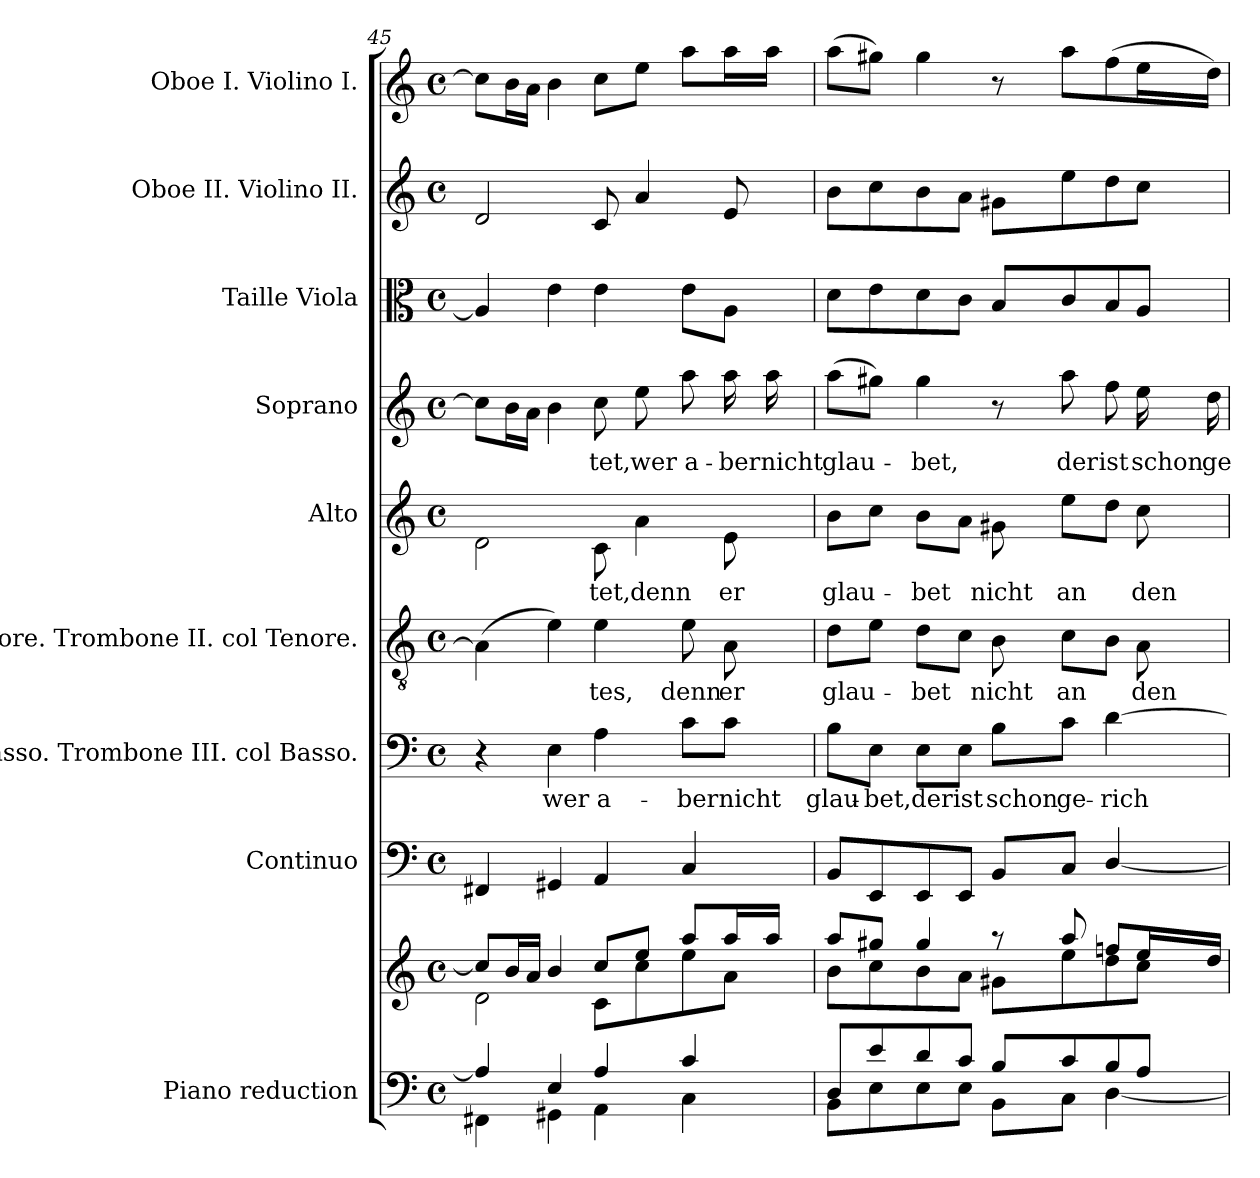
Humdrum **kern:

**kern	**kern	**kern	**kern	**text	**kern	**text	**kern	**text	**kern	**text	**kern	**kern	**kern
*part9	*part9	*part8	*part7	*part7	*part6	*part6	*part5	*part5	*part4	*part4	*part3	*part2	*part1
*staff10	*staff9	*staff8	*staff7	*staff7	*staff6	*staff6	*staff5	*staff5	*staff4	*staff4	*staff3	*staff2	*staff1
*I"Piano reduction	*	*I"Continuo	*I"Basso. Trombone III. col Basso.	*	*I"Tenore. Trombone II. col Tenore.	*	*I"Alto	*	*I"Soprano	*	*I"Taille Viola	*I"Oboe II. Violino II.	*I"Oboe I. Violino I.
*I'Pno	*	*	*	*	*	*	*	*	*	*	*	*I'Ob	*I'Ob
*clefF4	*clefG2	*clefF4	*clefF4	*	*clefGv2	*	*clefG2	*	*clefG2	*	*clefC3	*clefG2	*clefG2
*k[]	*k[]	*k[]	*k[]	*	*k[]	*	*k[]	*	*k[]	*	*k[]	*k[]	*k[]
*M4/4	*M4/4	*M4/4	*M4/4	*	*M4/4	*	*M4/4	*	*M4/4	*	*M4/4	*M4/4	*M4/4
*met(c)	*met(c)	*met(c)	*met(c)	*	*met(c)	*	*met(c)	*	*met(c)	*	*met(c)	*met(c)	*met(c)
=45	=45	=45	=45	=45	=45	=45	=45	=45	=45	=45	=45	=45	=45
*^	*^	*	*	*	*	*	*	*	*	*	*	*	*
4A/]	4FF#X\	8cc/L]	2d\	4FF#X/	4r	.	(4A\]	.	2d\	.	8cc\L]	.	4A/]	2d/	8cc\L]
.	.	16b/L	.	.	.	.	.	.	.	.	16b\L	.	.	.	16b\L
.	.	16a/JJ	.	.	.	.	.	.	.	.	16a\JJ	.	.	.	16a\JJ
!	!	!	!	!	!	!LO:LY:b	!	!	!	!	!	!	!	!	!
4E/	4GG#X\	4b/	.	4GG#X/	4E\	wer	4e\)	.	.	.	4b\	.	4e\	.	4b\
!	!	!	!	!	!	!LO:LY:b	!	!LO:LY:b	!	!LO:LY:b	!	!LO:LY:b	!	!	!
4A/	4AA\	8cc/L	8c\L	4AA/	4A\	a-	4e\	-tes,	8c\	tet,	8cc\	tet,	4e\	8c/	8cc\L
!	!	!	!	!	!	!	!	!	!	!LO:LY:b	!	!LO:LY:b	!	!	!
.	.	8ee/J	8cc\	.	.	.	.	.	4a\	denn	8ee\	wer	.	4a/	8ee\J
!	!	!	!	!	!	!LO:LY:b	!	!LO:LY:b	!	!	!	!LO:LY:b	!	!	!
4c/	4C\	8aa/L	8ee\	4C/	8c\L	-ber	8e\	denn	.	.	8aa\	a-	8e\L	.	8aa\L
!	!	!	!	!	!	!LO:LY:b	!	!LO:LY:b	!	!LO:LY:b	!	!LO:LY:b	!	!	!
.	.	16aa/L	8a\J	.	8c\J	nicht	8A\	er	8e\	er	16aa\	-ber	8A\J	8e/	16aa\L
!	!	!	!	!	!	!	!	!	!	!	!	!LO:LY:b	!	!	!
.	.	16aa/JJ	.	.	.	.	.	.	.	.	16aa\	nicht	.	.	16aa\JJ
!!LO:PB:g=z
=46	=46	=46	=46	=46	=46	=46	=46	=46	=46	=46	=46	=46	=46	=46	=46
!	!	!	!	!	!	!LO:LY:b	!	!LO:LY:b	!	!LO:LY:b	!	!LO:LY:b	!	!	!
8D/L	8BB\L	8aa/L	8b\L	8BB/L	8B\L	glau-	8d\L	glau-	8b\L	glau-	(8aa\L	glau-	8d\L	8b\L	(8aa\L
!	!	!	!	!	!	!LO:LY:b	!	!	!	!	!	!	!	!	!
8e/	8E\	8gg#X/J	8cc\	8EE/	8E\J	-bet,	8e\J	.	8cc\J	.	8gg#X\J)	.	8e\	8cc\	8gg#X\J)
!	!	!	!	!	!	!LO:LY:b	!	!LO:LY:b	!	!LO:LY:b	!	!LO:LY:b	!	!	!
8d/	8E\	4gg#/	8b\	8EE/	8E\L	der	8d\L	-bet	8b\L	-bet	4gg#\	-bet,	8d\	8b\	4gg#\
!	!	!	!	!	!	!LO:LY:b	!	!	!	!	!	!	!	!	!
8c/J	8E\J	.	8a\J	8EE/J	8E\J	ist	8c\J	.	8a\J	.	.	.	8c\J	8a\J	.
!	!	!	!	!	!	!LO:LY:b	!	!LO:LY:b	!	!LO:LY:b	!	!	!	!	!
8B/L	8BB\L	8r	8g#X\L	8BB/L	8B\L	schon	8B\	nicht	8g#X\	nicht	8r	.	8B/L	8g#X\L	8r
!	!	!	!	!	!	!LO:LY:b	!	!LO:LY:b	!	!LO:LY:b	!	!LO:LY:b	!	!	!
8c/	8C\J	8aa/	8ee\	8C/J	8c\J	ge-	8c\L	an	8ee\L	an	8aa\	der	8c/	8ee\	8aa\L
!	!	!	!	!	!	!LO:LY:b	!	!	!	!	!	!LO:LY:b	!	!	!
8B/	[4D\	8ffn/L	8dd\	[4D/	[4d\	-rich-	8B\J	.	8dd\J	.	8ff\	ist	8B/	8dd\	(8ff\
!	!	!	!	!	!	!	!	!LO:LY:b	!	!LO:LY:b	!	!LO:LY:b	!	!	!
8A/J	.	16ee/L	8cc\J	.	.	.	8A\	den	8cc\	den	16ee\	schon	8A/J	8cc\J	16ee\L
!	!	!	!	!	!	!	!	!	!	!	!	!LO:LY:b	!	!	!
.	.	16dd/JJ	.	.	.	.	.	.	.	.	16dd\	ge-	.	.	16dd\JJ)
*v	*v	*	*	*	*	*	*	*	*	*	*	*	*	*	*
*	*v	*v	*	*	*	*	*	*	*	*	*	*	*	*
=	=	=	=	=	=	=	=	=	=	=	=	=	=
*-	*-	*-	*-	*-	*-	*-	*-	*-	*-	*-	*-	*-	*-
